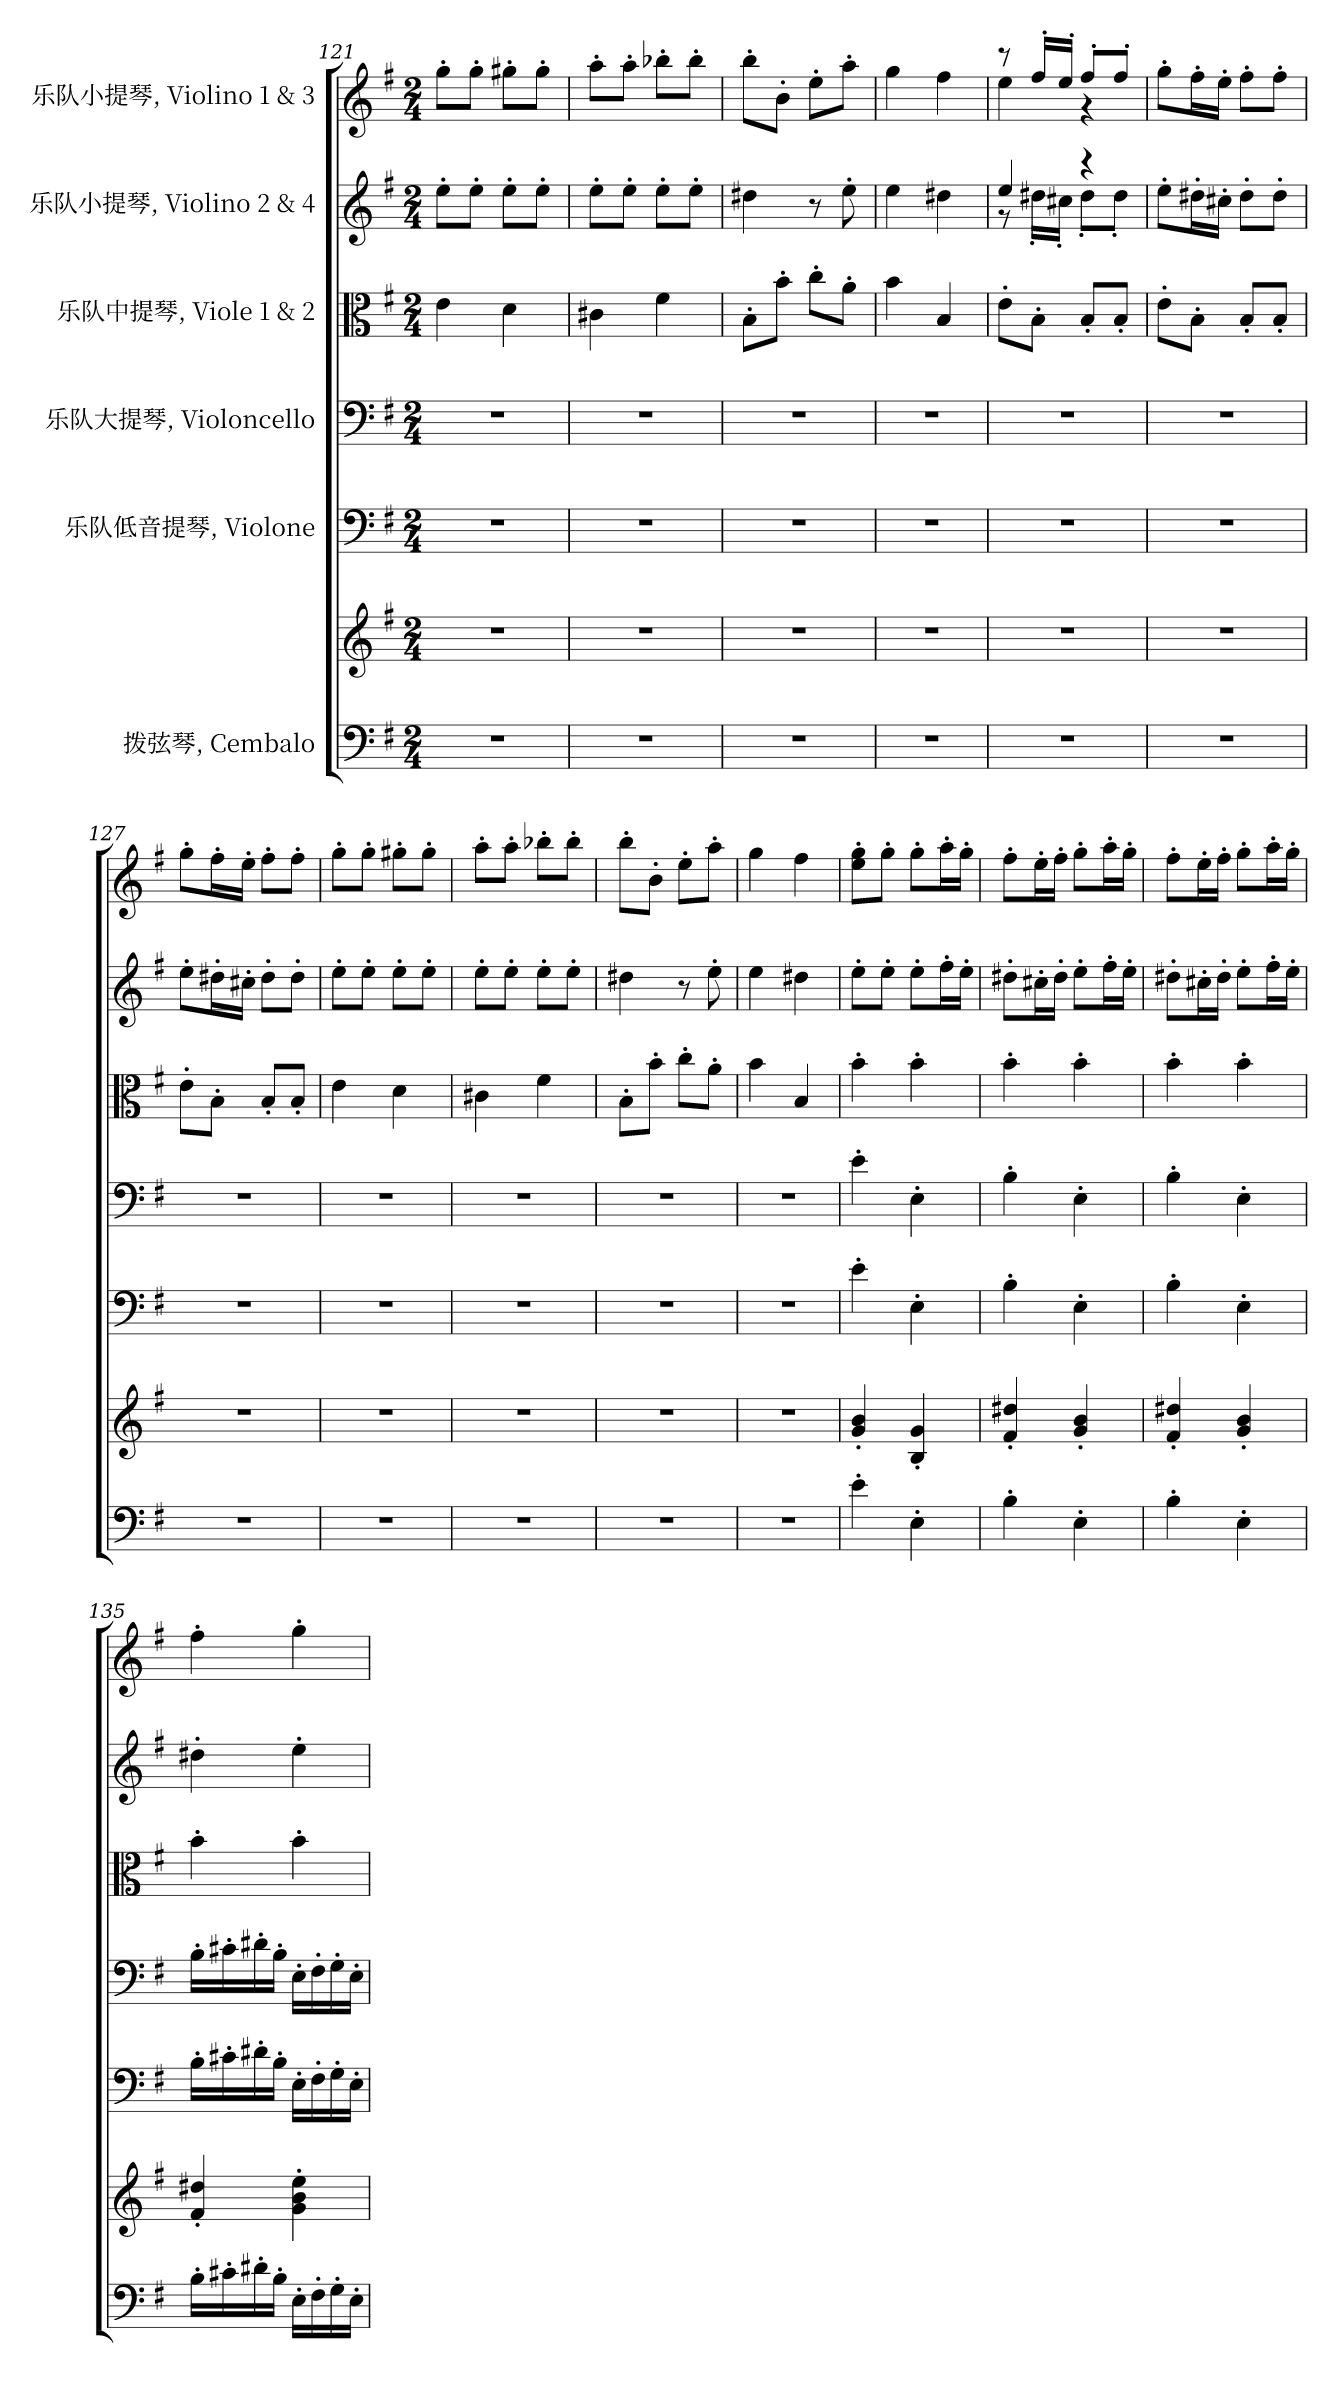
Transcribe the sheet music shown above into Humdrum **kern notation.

**kern	**kern	**kern	**kern	**kern	**kern	**kern
*part6	*part6	*part5	*part4	*part3	*part2	*part1
*staff7	*staff6	*staff5	*staff4	*staff3	*staff2	*staff1
*I"拨弦琴, Cembalo	*	*I"乐队低音提琴, Violone	*I"乐队大提琴, Violoncello	*I"乐队中提琴, Viole 1 &amp; 2	*I"乐队小提琴, Violino 2 &amp; 4	*I"乐队小提琴, Violino 1 &amp; 3
*clefF4	*clefG2	*clefF4	*clefF4	*clefC3	*clefG2	*clefG2
*	*	*ITrd7c12	*	*	*	*
*k[f#]	*k[f#]	*k[f#]	*k[f#]	*k[f#]	*k[f#]	*k[f#]
*M2/4	*M2/4	*M2/4	*M2/4	*M2/4	*M2/4	*M2/4
=121	=121	=121	=121	=121	=121	=121
2r	2r	2r	2r	4e\	8ee'\L	8gg'\L
.	.	.	.	.	8ee'\J	8gg'\J
.	.	.	.	4d\	8ee'\L	8gg#X'\L
.	.	.	.	.	8ee'\J	8gg#'\J
=122	=122	=122	=122	=122	=122	=122
2r	2r	2r	2r	4c#X\	8ee'\L	8aa'\L
.	.	.	.	.	8ee'\J	8aa'\J
.	.	.	.	4f#\	8ee'\L	8bb-X'\L
.	.	.	.	.	8ee'\J	8bb-'\J
=123	=123	=123	=123	=123	=123	=123
2r	2r	2r	2r	8B'\L	4dd#X\	8bb'\L
.	.	.	.	8b'\J	.	8b'\J
.	.	.	.	8cc'\L	8r	8ee'\L
.	.	.	.	8a'\J	8ee'\	8aa'\J
=124	=124	=124	=124	=124	=124	=124
2r	2r	2r	2r	4b\	4ee\	4gg\
.	.	.	.	4B/	4dd#X\	4ff#\
=125	=125	=125	=125	=125	=125	=125
*	*	*	*	*	*^	*^
2r	2r	2r	2r	8e'\L	4ee/	8r	8r	4ee\
.	.	.	.	8B'\J	.	16dd#X'\LL	16ff#'/LL	.
.	.	.	.	.	.	16cc#X'\JJ	16ee'/JJ	.
.	.	.	.	8B'/L	4r	8dd#'\L	8ff#'/L	4r
.	.	.	.	8B'/J	.	8dd#'\J	8ff#'/J	.
*	*	*	*	*	*v	*v	*	*
*	*	*	*	*	*	*v	*v
!!LO:PB:g=z
=126	=126	=126	=126	=126	=126	=126
2r	2r	2r	2r	8e'\L	8ee'\L	8gg'\L
.	.	.	.	8B'\J	16dd#X'\L	16ff#'\L
.	.	.	.	.	16cc#X'\JJ	16ee'\JJ
.	.	.	.	8B'/L	8dd#'\L	8ff#'\L
.	.	.	.	8B'/J	8dd#'\J	8ff#'\J
=127	=127	=127	=127	=127	=127	=127
2r	2r	2r	2r	8e'\L	8ee'\L	8gg'\L
.	.	.	.	8B'\J	16dd#X'\L	16ff#'\L
.	.	.	.	.	16cc#X'\JJ	16ee'\JJ
.	.	.	.	8B'/L	8dd#'\L	8ff#'\L
.	.	.	.	8B'/J	8dd#'\J	8ff#'\J
=128	=128	=128	=128	=128	=128	=128
2r	2r	2r	2r	4e\	8ee'\L	8gg'\L
.	.	.	.	.	8ee'\J	8gg'\J
.	.	.	.	4d\	8ee'\L	8gg#X'\L
.	.	.	.	.	8ee'\J	8gg#'\J
=129	=129	=129	=129	=129	=129	=129
2r	2r	2r	2r	4c#X\	8ee'\L	8aa'\L
.	.	.	.	.	8ee'\J	8aa'\J
.	.	.	.	4f#\	8ee'\L	8bb-X'\L
.	.	.	.	.	8ee'\J	8bb-'\J
=130	=130	=130	=130	=130	=130	=130
2r	2r	2r	2r	8B'\L	4dd#X\	8bb'\L
.	.	.	.	8b'\J	.	8b'\J
.	.	.	.	8cc'\L	8r	8ee'\L
.	.	.	.	8a'\J	8ee'\	8aa'\J
=131	=131	=131	=131	=131	=131	=131
2r	2r	2r	2r	4b\	4ee\	4gg\
.	.	.	.	4B/	4dd#X\	4ff#\
!!LO:PB:g=z
=132	=132	=132	=132	=132	=132	=132
4e'\	4g/' 4b/'	4E'\	4e'\	4b'\	8ee'\L	8ee\' 8gg\'L
.	.	.	.	.	8ee'\J	8gg'\J
4E'\	4B/' 4g/'	4EE'\	4E'\	4b'\	8ee'\L	8gg'\L
.	.	.	.	.	16ff#'\L	16aa'\L
.	.	.	.	.	16ee'\JJ	16gg'\JJ
=133	=133	=133	=133	=133	=133	=133
4B'\	4f#/' 4dd#X/'	4BB'\	4B'\	4b'\	8dd#X'\L	8ff#'\L
.	.	.	.	.	16cc#X'\L	16ee'\L
.	.	.	.	.	16dd#'\JJ	16ff#'\JJ
4E'\	4g/' 4b/'	4EE'\	4E'\	4b'\	8ee'\L	8gg'\L
.	.	.	.	.	16ff#'\L	16aa'\L
.	.	.	.	.	16ee'\JJ	16gg'\JJ
=134	=134	=134	=134	=134	=134	=134
4B'\	4f#/' 4dd#X/'	4BB'\	4B'\	4b'\	8dd#X'\L	8ff#'\L
.	.	.	.	.	16cc#X'\L	16ee'\L
.	.	.	.	.	16dd#'\JJ	16ff#'\JJ
4E'\	4g/' 4b/'	4EE'\	4E'\	4b'\	8ee'\L	8gg'\L
.	.	.	.	.	16ff#'\L	16aa'\L
.	.	.	.	.	16ee'\JJ	16gg'\JJ
=135	=135	=135	=135	=135	=135	=135
16B'\LL	4f#/' 4dd#X/'	16BB'\LL	16B'\LL	4b'\	4dd#X'\	4ff#'\
16c#X'\	.	16C#X'\	16c#X'\	.	.	.
16d#X'\	.	16D#X'\	16d#X'\	.	.	.
16B'\JJ	.	16BB'\JJ	16B'\JJ	.	.	.
16E'\LL	4g\' 4b\' 4ee\'	16EE'\LL	16E'\LL	4b'\	4ee'\	4gg'\
16F#'\	.	16FF#'\	16F#'\	.	.	.
16G'\	.	16GG'\	16G'\	.	.	.
16E'\JJ	.	16EE'\JJ	16E'\JJ	.	.	.
=	=	=	=	=	=	=
*-	*-	*-	*-	*-	*-	*-
